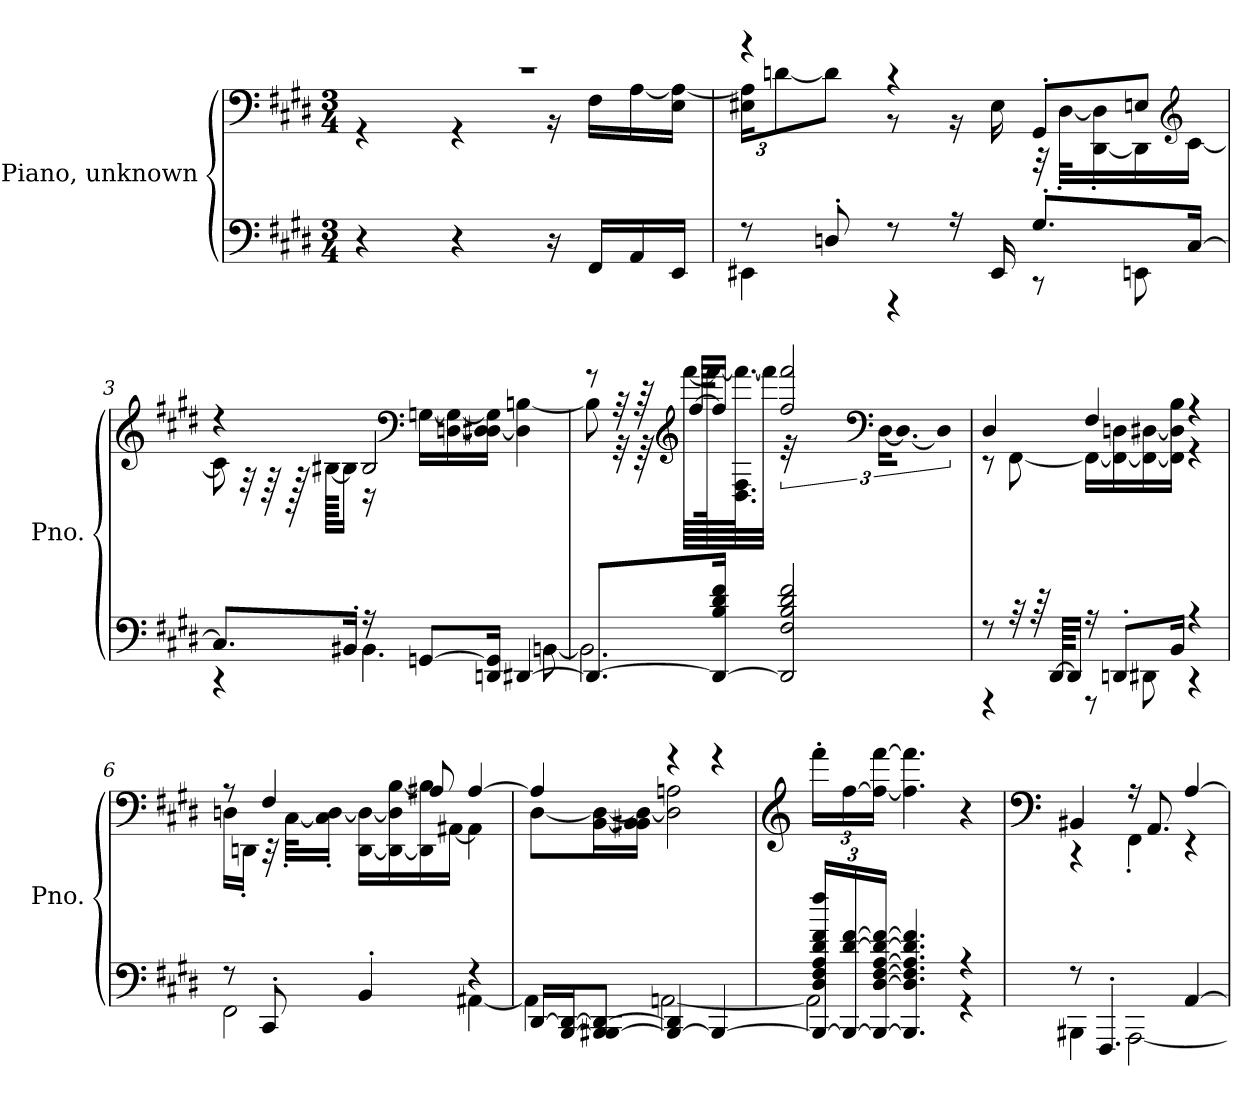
**kern	**kern
*part1	*part1
*staff2	*staff1
*I"Piano, unknown	*
*I'Pno.	*
*clefF4	*clefF4
*k[f#c#g#d#]	*k[f#c#g#d#]
*M3/4	*M3/4
*MM89	*MM89
=1	=1
*	*^
4r	2.r	4r
4r	.	4r
16r	.	16r
16FF#/LL	.	16F#\LL
16AA/	.	[16A\
16EE/JJ	.	16E\ 16A\_JJ
=2	=2	=2
*^	*	*
*	*	*	*Xbrackettup
8r	4EE#X\	4r	24E#X\ 24A\]KL
.	.	.	[12dn\
8Dn'/	.	.	8d\J]
8r	4r	4r	8r
16r	.	.	16r
16EE#/	.	.	16E#\
8.G#'/L	8r	8GG#'/L	32r
.	.	.	[32D#'\KLL
.	.	.	[16DD#\' 16D#\]'
.	8EEn\	8En/J	16DD#\]
*	*	*clefG2	*
[16C#/Jk	.	.	[16c#\JJ
!!LO:LB:g=z	!!
=3	=3	=3	=3
8.C#/L]	4r	4r	8c#\]
.	.	.	32r
.	.	.	64r
.	.	.	128r
.	.	.	[128B#X\KKKLL
16BB#X'/Jk	.	.	16B#\JJ]
16r	4.BB#\	2B#/	16r
*	*	*clefF4	*
[8GGn/L	.	.	[16Gn\LL
.	.	.	[16Dn\ 16G\_
16DDn/ 16GG/]Jk	.	.	16D\] [16D#X\ 16G\]JJ
[4DD#X/	.	.	4D#\] [4Bn\
.	[8BBn\	.	.
=4	=4	=4	=4
8.DD#/L_	2.BB\]	8r	8B\]
.	.	32r	32r
.	.	64r	64r
*	*	*clefG2	*
.	.	[64ff#/KKLL	[64fff#\LLLL
16DD#/_ 16B/ 16d#/ 16f#/Jk	.	16ff#/JJ]	128fff#\K_
.	.	.	64.D#\ 64.F#\ 64.fff#\_J
.	.	.	32fff#\JJJ]
*	*	*	*brackettup
2DD#/] 2F#/ 2B/ 2d#/ 2f#/	.	2ff#/ 2fff#/	48r
*	*	*clefF4	*
.	.	.	[24D#\KL
.	.	.	8.D#\J_
.	.	.	4D#\]
!!LO:LB:g=z	!!
=5	=5	=5	=5
8r	4r	4D#/	8r
32r	.	.	[8FF#\
64r	.	.	.
[64DD#/KKLL	.	.	.
16DD#/JJ]	.	.	.
16r	8r	4F#/	16FF#\LL_
8DDn'/L	.	.	16FF#\_ 16Dn\
.	8DD#X\	.	16FF#\_ [16D#X\
16BB/Jk	.	.	16FF#\] 16D#\] 16B\JJ
4r	4r	4r	4r
=6	=6	=6	=6
8r	2FF#\	8r	16Dn\LL
.	.	.	16DDn'\JJ
8CC#'/	.	4F#/	32r
.	.	.	[32C#'\KLL
.	.	.	16C#\]' [16D\'JJ
4BB'/	.	.	[16DD\ 16D\_LL
.	.	.	16DD\_ 16D\] [16B\
.	.	8A#X/	16DD\] 16B\]
.	.	.	[16AA#X\JJ
4r	[4AA#X\	[4A#/	4AA#\]
=7	=7	=7	=7
[16DD#/LL	4AA#\]	4A#/]	[8D#\L
[16BBB/ 16DD#/_J	.	.	.
8BBB/] [8BBB#X/ 8DD#/_J	.	.	[16BB\ 16D#\_L
.	.	.	16BB\] 16BB#X\ 16D#\_JJ
4BBB#/_ 4DD#/]	[2AAn\	4r	2D#\] 2An\
4BBB#/_	.	4r	.
*	*	*v	*v
!!LO:LB:g=z
=8	=8	=8
*	*	*clefG2
*Xbrackettup	*	*Xbrackettup
24BBB#/_ 24D#/ 24F#/ 24A/ 24d#/ 24f#/ 24ff#/LL	2AA\]	24fff#'\LL
24BBB#/_ [24d#/ [24f#/	.	[24ff#\
24BBB#/_ [24D#/ [24F#/ [24A/ 24d#/_ 24f#/_JJ	.	24ff#\_ [24fff#\JJ
4.BBB#/] 4.D#/] 4.F#/] 4.A/] 4.d#/] 4.f#/]	.	4.ff#\] 4.fff#\]
4r	4r	4r
=9	=9	=9
*	*	*clefF4
*	*	*^
8r	4BBB#X\	4BB#X/	4r
4.FFF#'/	.	.	.
.	[2AAA\	16r	4FF#'\
.	.	8.AA/	.
[4AA/	.	[4A/	4r
*v	*v	*	*
*	*v	*v
=	=
*-	*-
